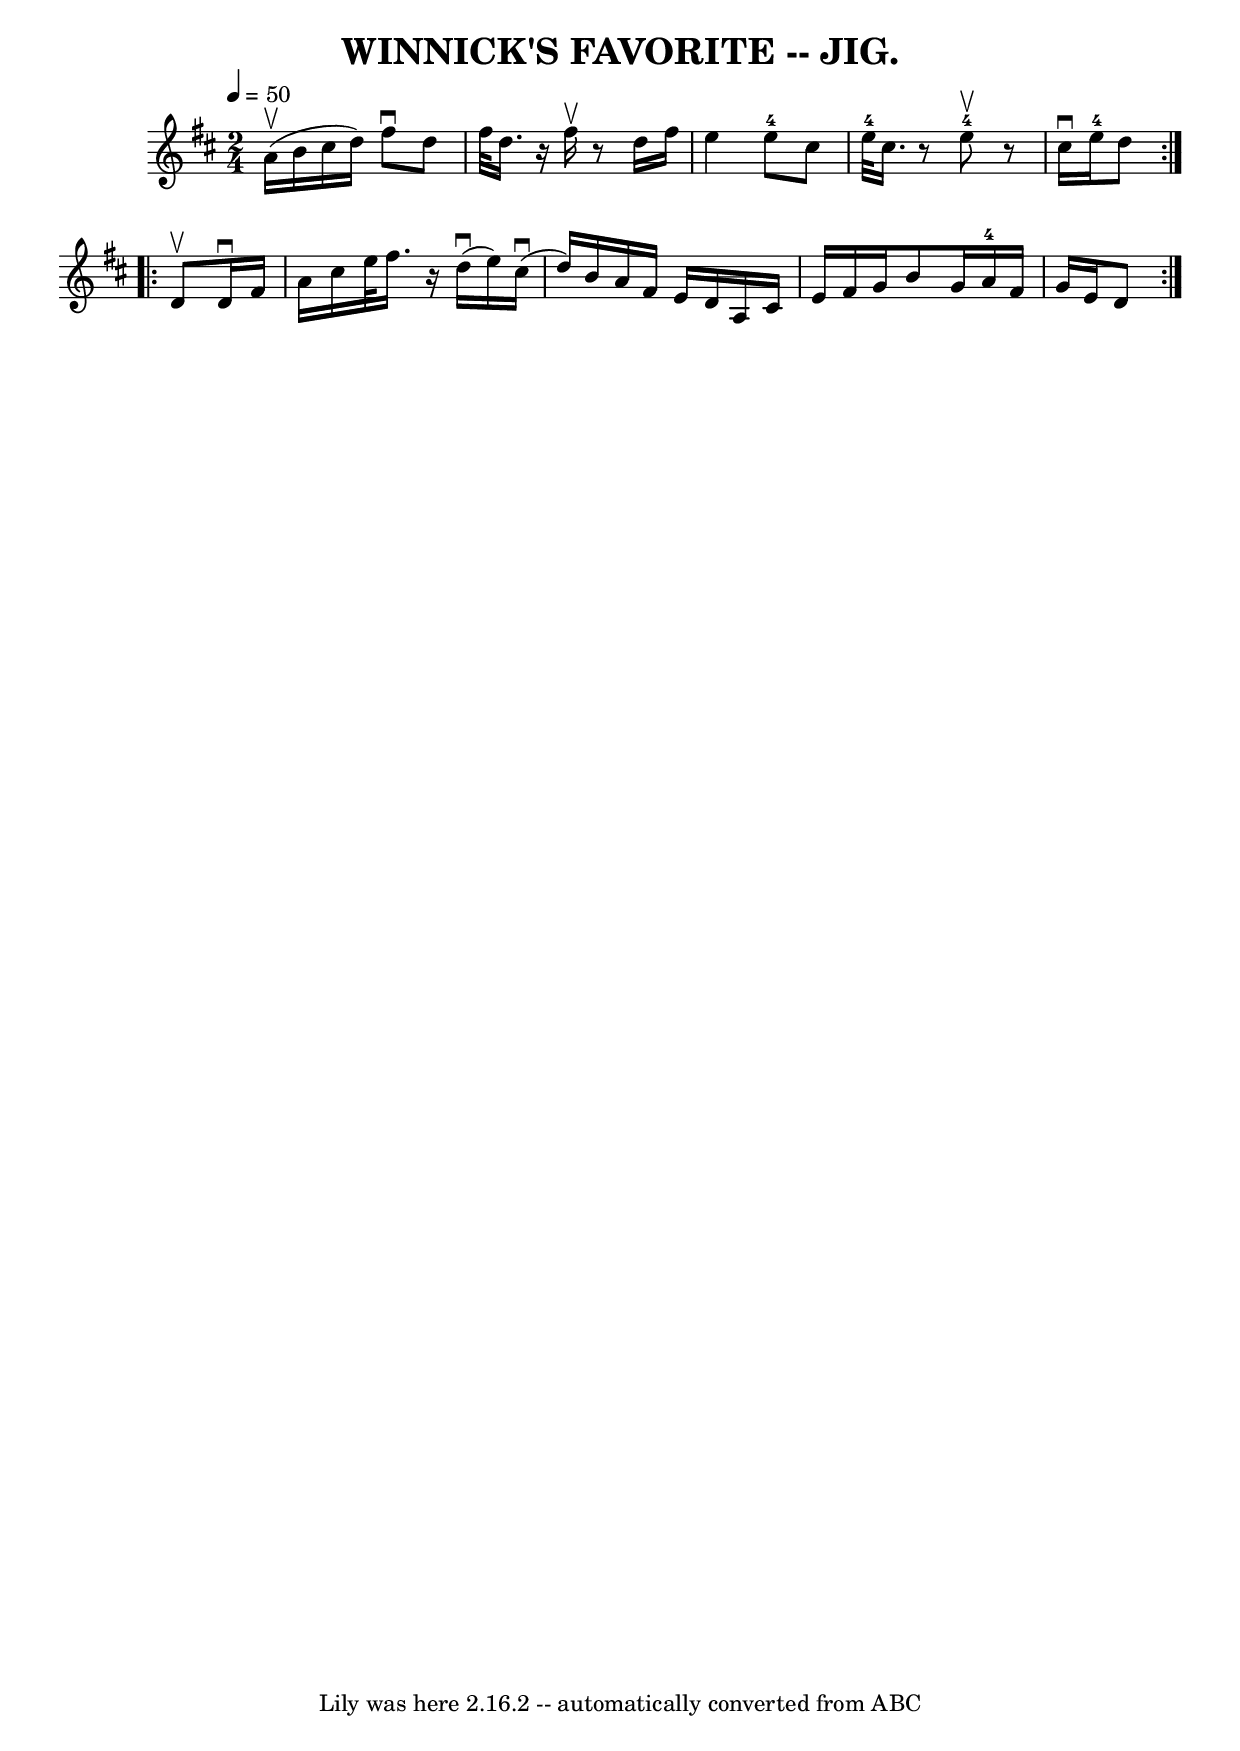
\version "2.16.2"
\include "Mammoth.ily"
\header {
  %% book = "Coles pg. 82.3"
  crossRefNumber = "1"
  footnotes = ""
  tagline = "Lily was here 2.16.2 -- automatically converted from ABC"
  title = "WINNICK'S FAVORITE -- JIG."

}
voicedefault =  {



  \repeat volta 2 {

    \time 2/4 \tempo  4=50
    
    \key d \major
    a'16 (^\upbow b'16 cis''16 d''16)   |
    
    fis''8^\downbow d''8 fis''32 d''16.    r16 fis''16^\upbow |
    
    r8 d''16 fis''16 e''4    |
    e''8-4 cis''8 e''32-4 cis''16.    r8 e''8-4^\upbow   |
    r8 cis''16^\downbow  
    e''16-4 d''8  
  }     
  \repeat volta 2 {
    d'8^\upbow   |
    d'16^\downbow fis'16 a'16 cis''16 e''32 fis''16.    r16 d''16 (^\downbow |
    e''16) cis''16 (^\downbow d''16) b'16    
    a'16 fis'16 e'16 d'16    |
    a16 cis'16 e'16 fis'16    
    g'16 b'8 g'16  |
    a'16-4 fis'16 g'16 e'16 d'8  
  }   

}

\score{
  <<

    \context Staff="default"
    {
      \voicedefault 
      
    }

  >>
  \layout {
    
  }
  \midi {
  }

}
